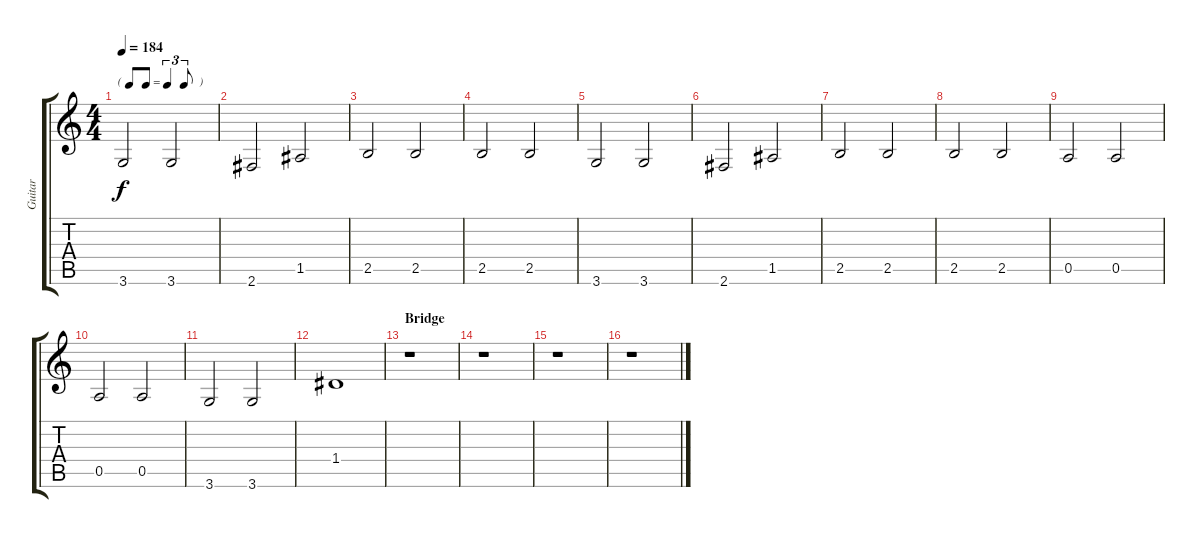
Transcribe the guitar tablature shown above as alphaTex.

\track ("Guitar" "Guitar") {instrument overdrivenguitar}
\staff {score tabs}
\tuning (E4 B3 G3 D3 A2 E2) {hide}
\ts (4 4)
\tf triplet8th
\tempo 184
\clef g2
\ks c
3.6.2{dy f} 3.6.2 |
2.6.2 1.5.2 |
2.5.2 2.5.2 |
2.5.2 2.5.2 |
3.6.2 3.6.2 |
2.6.2 1.5.2 |
2.5.2 2.5.2 |
2.5.2 2.5.2 |
0.5.2 0.5.2 |
0.5.2 0.5.2 |
3.6.2 3.6.2 |
1.4.1 |
\section ("" "Bridge")
r.1 |
r.1 |
r.1 |
r.1
